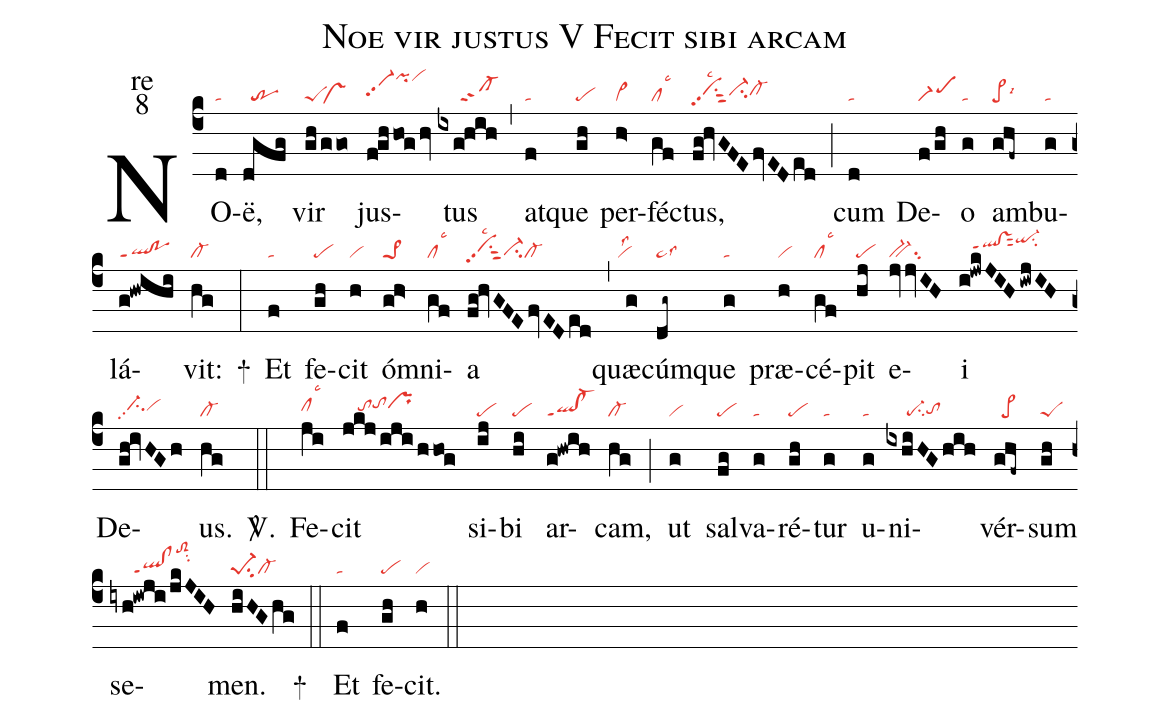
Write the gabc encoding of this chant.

name:Noe vir justus V Fecit sibi arcam;
office-part:re;
mode:8;
nabc-lines:1;
%%
(c4)
NO(d|ta)ë,(dgfg|//tr) vir(gh/ggo|peS`vshe) jus(f!ghhog/hv|vi-hhpp2pihmvihm)tus(ixg!hih|//////cl-ppt2) (,)
at(f|ta)que(gh|pe) per(h>|vi>)féc(gf|cllsc3)tus,(fg!hvGFEfvEDed|vihhpp2su1sut2lsc2ci-hhcl-hh) (;)
cum(d|ta) De(f/gh|scM1)o(g|ta) am(ghf~|pe>lsi6)bu(g|ta)lá(g!hwihi|ql!poppt1)vit:(hg|cl-) +(:)
Et(f|ta) fe(gh|pe)cit(h|vi) óm(gh>|pe>1)ni(gf|cllsc3)a(fg!hvGFEfvEDed|vihhpp2su1sut2lsc2ci-hgcl-) (,)
quæ(g|``vilss2)cúm(dg~|ta>lss3)que(g|ta) præ(h|vi)cé(gf|cllsc3)pit(hj|pe) e(jvjvIH|bv-su2)i(i!jwkJIH/iwjIH|///qlhi!vshippt1sut2qi-hksu2) De(gh!ivHGh|//ci-hhpp2vihh)us.(hg|cl-) <sp>V/</sp>.(::)
Fe(ji|clhhlsc3)cit(jkj/iji/hhog|////tohhtohiprhi) si(ij|pe)bi(hi|pe) ar(g!hwih|ql!cl-ppt1)cam,(hg|cl-) (;)
ut(g|vi) sal(fg|pe)va(g|ta)ré(gh|pe)tur(g|ta) u(g|ta)ni(ixhiHGhih|/////pe-su2tohg)vér(ghf~|//pe>)sum(gh|peS) se(iyh!iwji/jkJIH|//////ql!clppt1toS2hmsu2)men.(hiHGhg|pe-1su2cl-) +(::)
Et(f|ta) fe(gh|pe)cit.(h|vi) (::)
